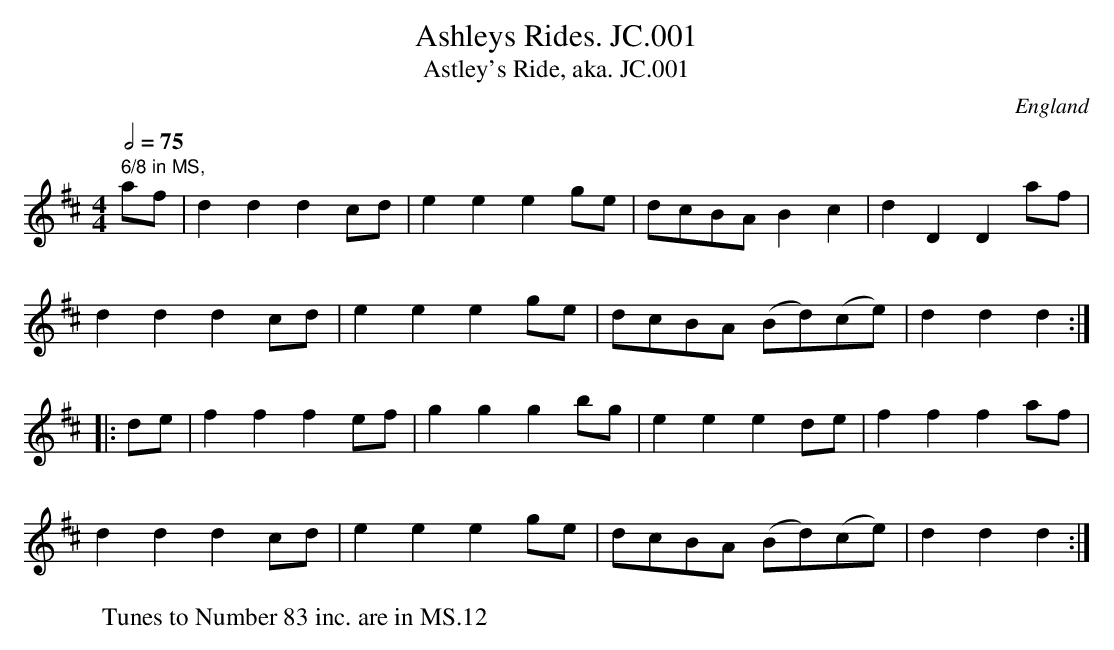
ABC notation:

X:1
T:Ashleys Rides. JC.001
T:Astley's Ride, aka. JC.001
L:1/8
M:4/4
O:England
Q:2/4=75
K:D
" 6/8 in MS,"af|\
d2d2 d2cd|e2e2 e2ge|dcBA B2c2|d2D2 D2af|!
d2d2 d2cd|e2e2 e2ge|dcBA (Bd)(ce)|d2d2 d2:|!
|:de|f2f2 f2ef|g2g2 g2bg|e2e2 e2de|f2f2 f2af|!
d2d2 d2cd|e2e2 e2ge|dcBA (Bd)(ce)|d2d2 d2:|
W:Tunes to Number 83 inc. are in MS.12
